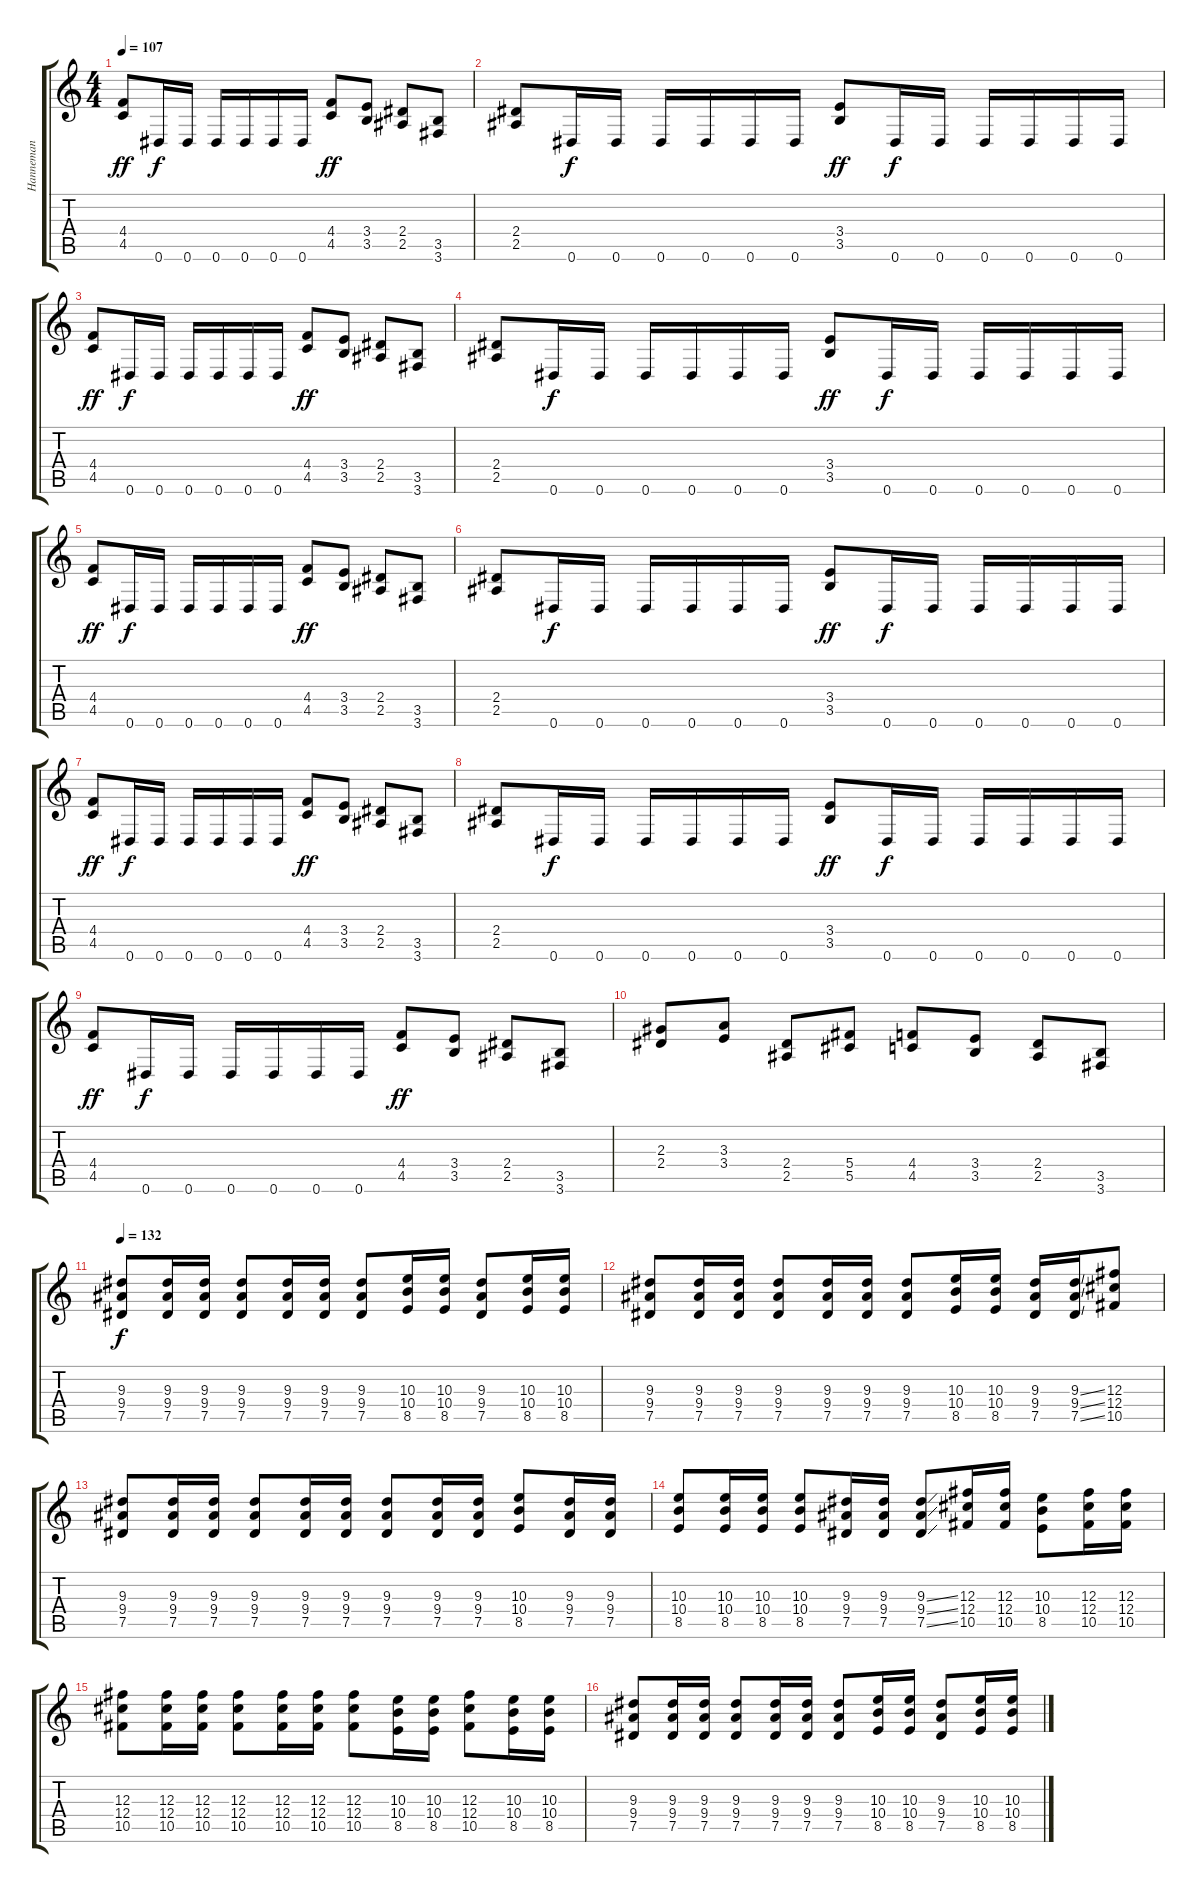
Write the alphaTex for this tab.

\track ("Hanneman" "Hanneman") {instrument distortionguitar}
\staff {score tabs}
\tuning (Eb4 Bb3 Gb3 Db3 Ab2 Eb2) {hide}
\ts (4 4)
\tempo 107
\clef g2
\ks c
(4.4 4.5).8{dy ff} 0.6.16{dy f} 0.6.16 0.6.16 0.6.16 0.6.16 0.6.16 (4.4 4.5).8{dy ff} (3.4 3.5).8 (2.4 2.5).8 (3.5 3.6).8 |
(2.4 2.5).8 0.6.16{dy f} 0.6.16 0.6.16 0.6.16 0.6.16 0.6.16 (3.4 3.5).8{dy ff} 0.6.16{dy f} 0.6.16 0.6.16 0.6.16 0.6.16 0.6.16 |
(4.4 4.5).8{dy ff} 0.6.16{dy f} 0.6.16 0.6.16 0.6.16 0.6.16 0.6.16 (4.4 4.5).8{dy ff} (3.4 3.5).8 (2.4 2.5).8 (3.5 3.6).8 |
(2.4 2.5).8 0.6.16{dy f} 0.6.16 0.6.16 0.6.16 0.6.16 0.6.16 (3.4 3.5).8{dy ff} 0.6.16{dy f} 0.6.16 0.6.16 0.6.16 0.6.16 0.6.16 |
(4.4 4.5).8{dy ff} 0.6.16{dy f} 0.6.16 0.6.16 0.6.16 0.6.16 0.6.16 (4.4 4.5).8{dy ff} (3.4 3.5).8 (2.4 2.5).8 (3.5 3.6).8 |
(2.4 2.5).8 0.6.16{dy f} 0.6.16 0.6.16 0.6.16 0.6.16 0.6.16 (3.4 3.5).8{dy ff} 0.6.16{dy f} 0.6.16 0.6.16 0.6.16 0.6.16 0.6.16 |
(4.4 4.5).8{dy ff} 0.6.16{dy f} 0.6.16 0.6.16 0.6.16 0.6.16 0.6.16 (4.4 4.5).8{dy ff} (3.4 3.5).8 (2.4 2.5).8 (3.5 3.6).8 |
(2.4 2.5).8 0.6.16{dy f} 0.6.16 0.6.16 0.6.16 0.6.16 0.6.16 (3.4 3.5).8{dy ff} 0.6.16{dy f} 0.6.16 0.6.16 0.6.16 0.6.16 0.6.16 |
(4.4 4.5).8{dy ff} 0.6.16{dy f} 0.6.16 0.6.16 0.6.16 0.6.16 0.6.16 (4.4 4.5).8{dy ff} (3.4 3.5).8 (2.4 2.5).8 (3.5 3.6).8 |
(2.3 2.4).8 (3.3 3.4).8 (2.4 2.5).8 (5.4 5.5).8 (4.4 4.5).8 (3.4 3.5).8 (2.4 2.5).8 (3.5 3.6).8 |
\tempo 132
(9.3 9.4 7.5).8{dy f} (9.3 9.4 7.5).16 (9.3 9.4 7.5).16 (9.3 9.4 7.5).8 (9.3 9.4 7.5).16 (9.3 9.4 7.5).16 (9.3 9.4 7.5).8 (10.3 10.4 8.5).16 (10.3 10.4 8.5).16 (9.3 9.4 7.5).8 (10.3 10.4 8.5).16 (10.3 10.4 8.5).16 |
(9.3 9.4 7.5).8 (9.3 9.4 7.5).16 (9.3 9.4 7.5).16 (9.3 9.4 7.5).8 (9.3 9.4 7.5).16 (9.3 9.4 7.5).16 (9.3 9.4 7.5).8 (10.3 10.4 8.5).16 (10.3 10.4 8.5).16 (9.3 9.4 7.5).16 (9.3{ss} 9.4{ss} 7.5{ss}).16 (12.3 12.4 10.5).8 |
(9.3 9.4 7.5).8 (9.3 9.4 7.5).16 (9.3 9.4 7.5).16 (9.3 9.4 7.5).8 (9.3 9.4 7.5).16 (9.3 9.4 7.5).16 (9.3 9.4 7.5).8 (9.3 9.4 7.5).16 (9.3 9.4 7.5).16 (10.3 10.4 8.5).8 (9.3 9.4 7.5).16 (9.3 9.4 7.5).16 |
(10.3 10.4 8.5).8 (10.3 10.4 8.5).16 (10.3 10.4 8.5).16 (10.3 10.4 8.5).8 (9.3 9.4 7.5).16 (9.3 9.4 7.5).16 (9.3{ss} 9.4{ss} 7.5{ss}).8 (12.3 12.4 10.5).16 (12.3 12.4 10.5).16 (10.3 10.4 8.5).8 (12.3 12.4 10.5).16 (12.3 12.4 10.5).16 |
(12.3 12.4 10.5).8 (12.3 12.4 10.5).16 (12.3 12.4 10.5).16 (12.3 12.4 10.5).8 (12.3 12.4 10.5).16 (12.3 12.4 10.5).16 (12.3 12.4 10.5).8 (10.3 10.4 8.5).16 (10.3 10.4 8.5).16 (12.3 12.4 10.5).8 (10.3 10.4 8.5).16 (10.3 10.4 8.5).16 |
(9.3 9.4 7.5).8 (9.3 9.4 7.5).16 (9.3 9.4 7.5).16 (9.3 9.4 7.5).8 (9.3 9.4 7.5).16 (9.3 9.4 7.5).16 (9.3 9.4 7.5).8 (10.3 10.4 8.5).16 (10.3 10.4 8.5).16 (9.3 9.4 7.5).8 (10.3 10.4 8.5).16 (10.3 10.4 8.5).16
